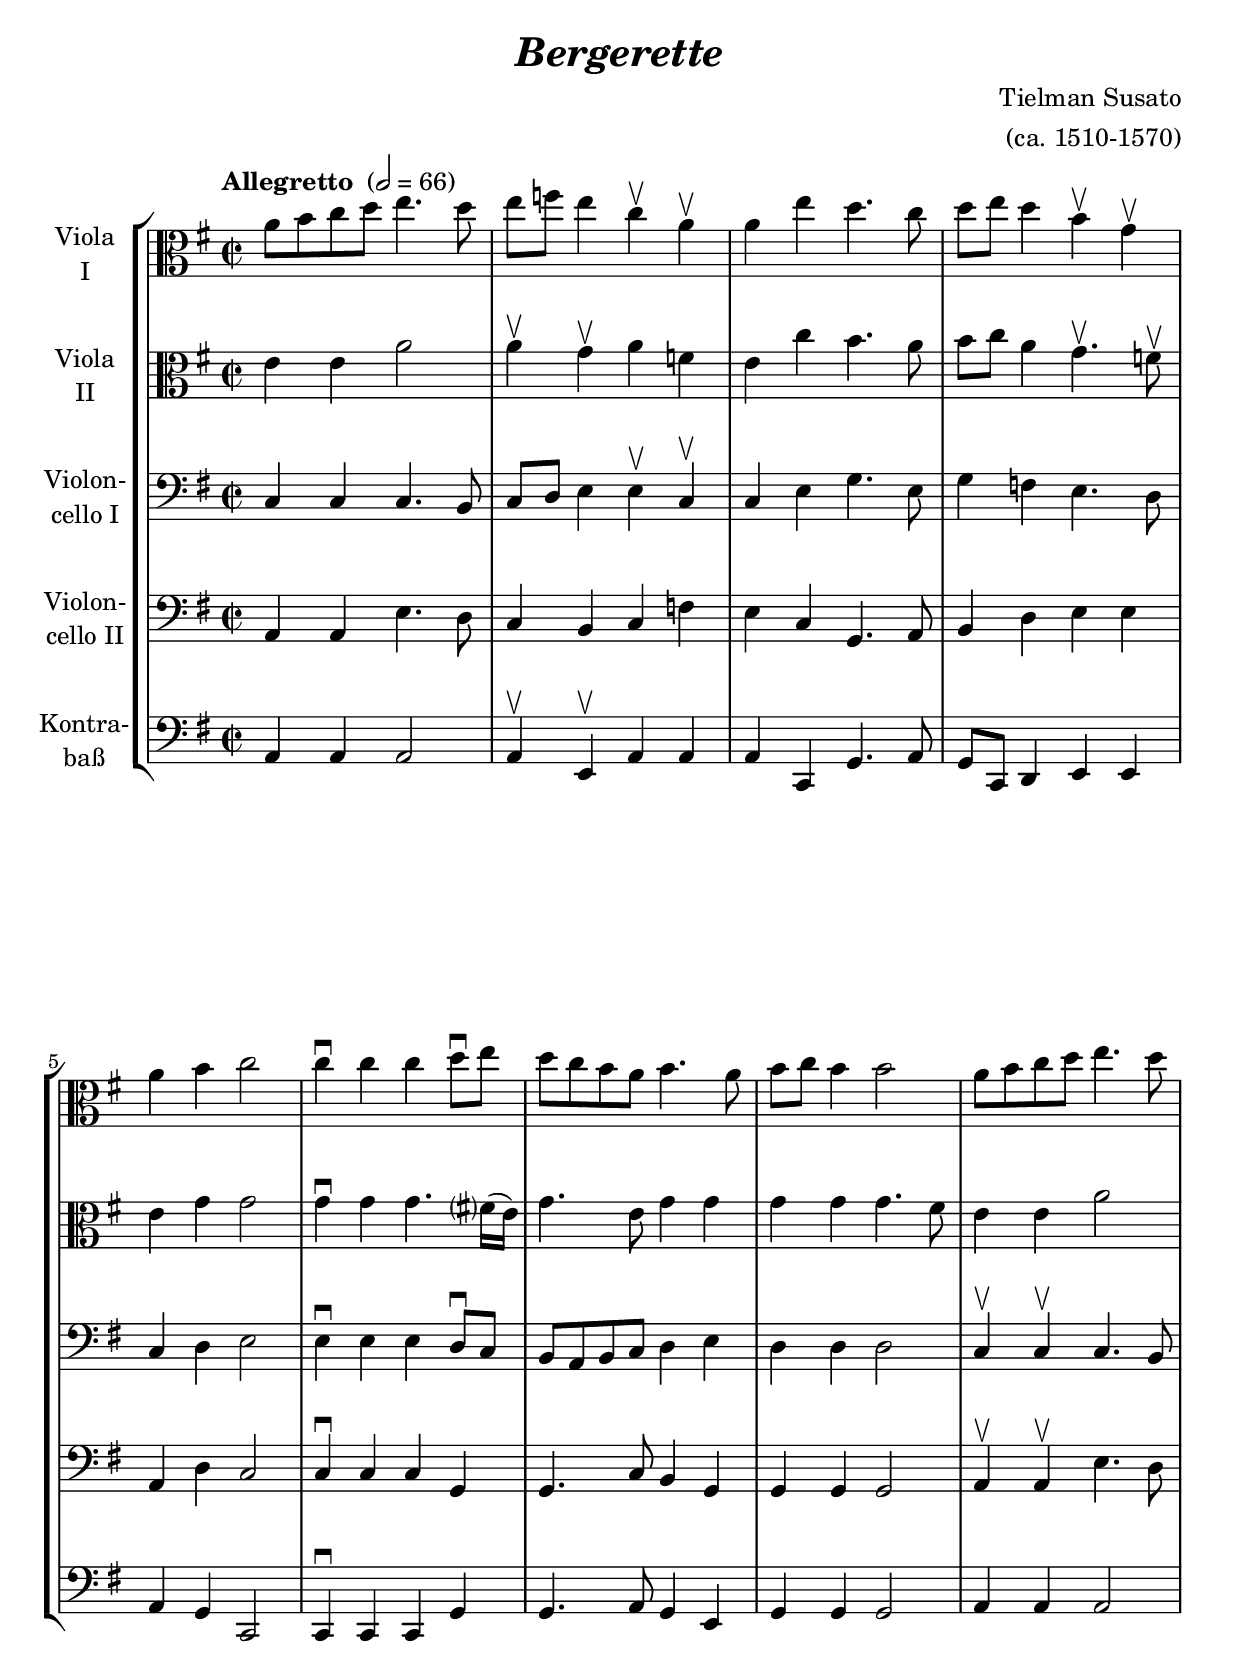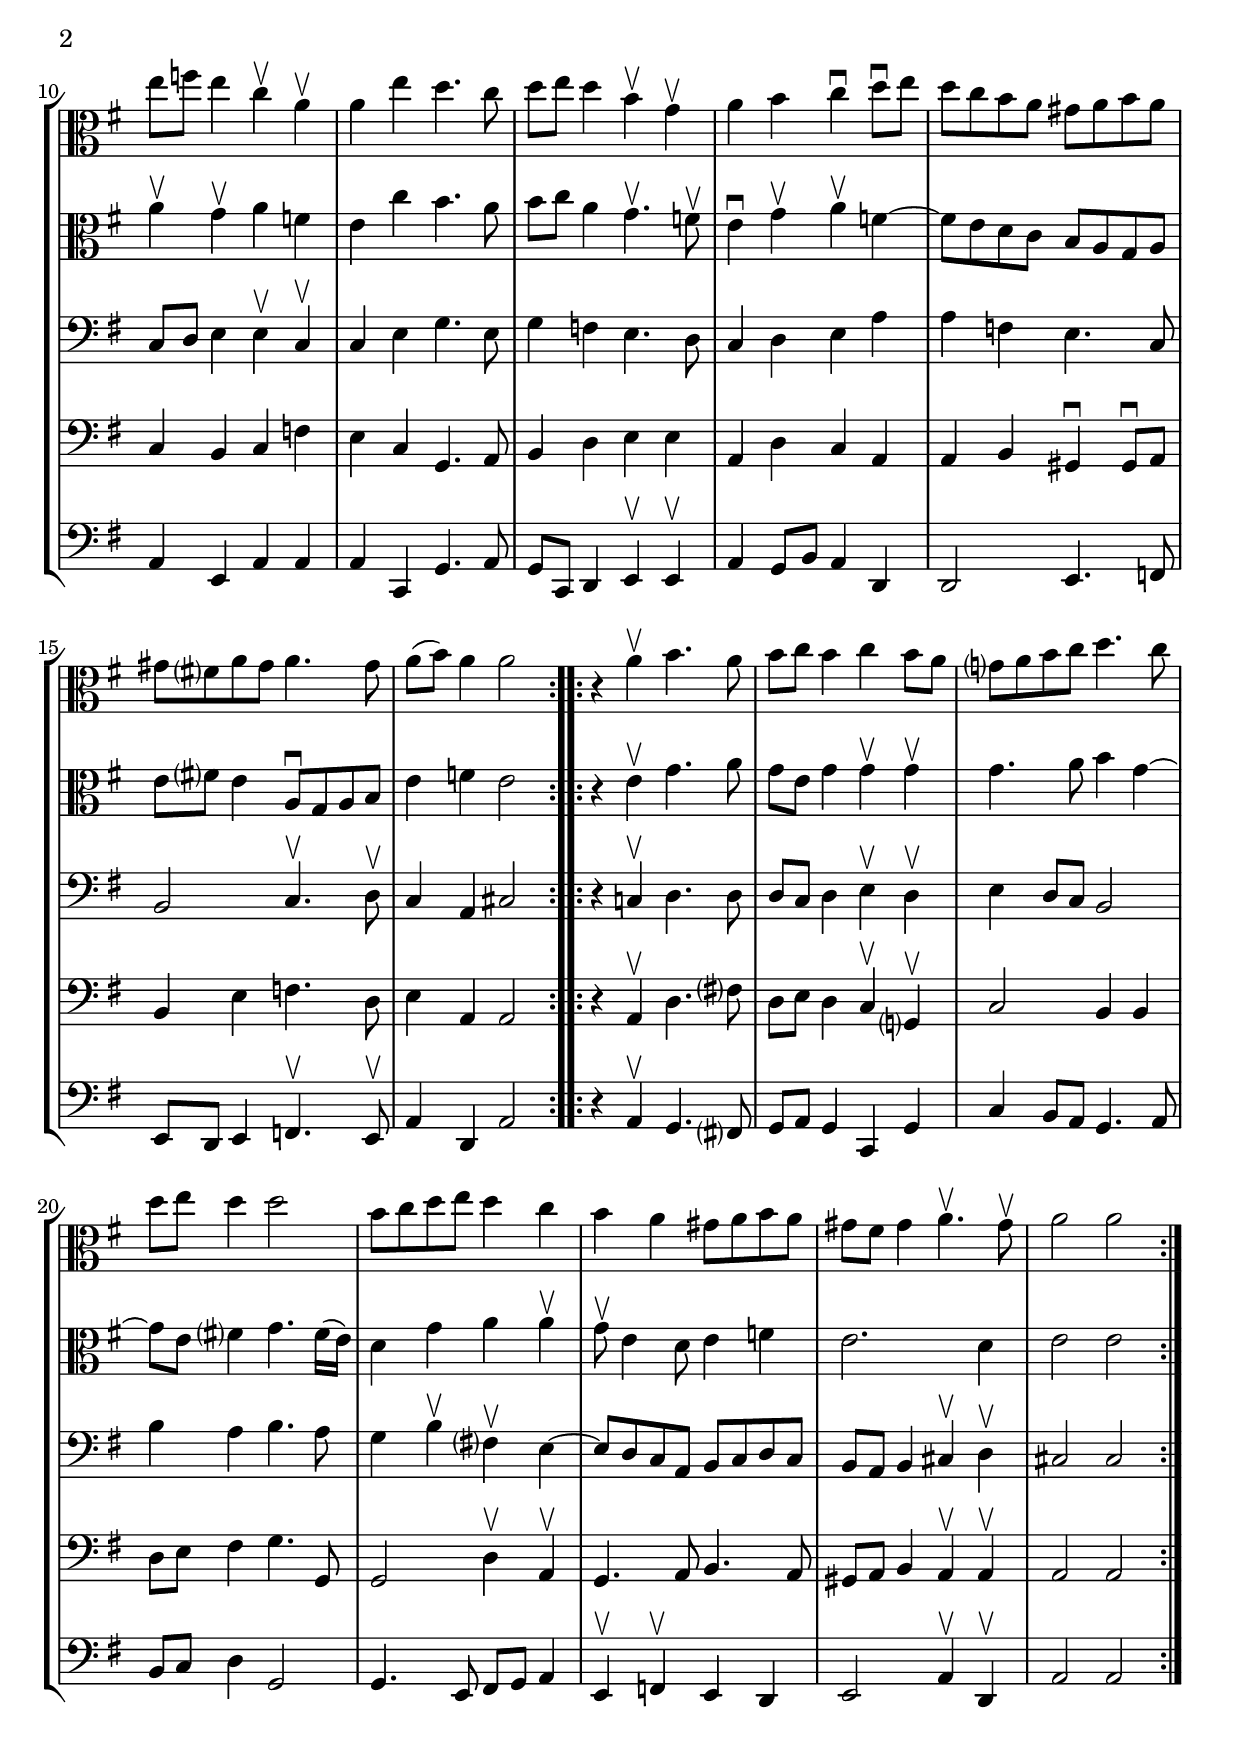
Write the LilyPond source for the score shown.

\version "2.18.2"
\include "deutsch.ly"
  
#(set-global-staff-size 22)

\header {
  title     = \markup \bold \italic "Bergerette"
  composer  = "Tielman Susato"
  arranger  = "(ca. 1510-1570)"
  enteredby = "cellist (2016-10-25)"
%  piece     = ""
}

voiceconsts = {
  \key e \minor
  \time 2/2
  \clef "bass"
  %\numericTimeSignature
  \compressFullBarRests
  % Set default beaming for all staves
%  \set Timing.beamExceptions = #'()
%  \set Timing.baseMoment     = #(ly:make-moment 1 4)
%  \set Timing.beatStructure  = #'(1 1 1)
  \tempo "Allegretto " 2=66
}

%minstr = "harpsichord"
mist = "string ensemble 1"
%minstr = "accordion"
miba = "bassoon"
%milo = "drawbar organ"
milo = "harpsichord"

va = \relative c'' {
  \voiceconsts
  \clef "alto"
  
  \repeat volta 2 {
    a8 h c d e4. d8
    e f e4 c\upbow a\upbow
    a e' d4. c8
    d e d4 h\upbow g\upbow

    a h c2
    c4\downbow c c d8\downbow e
    d c h a h4. a8
    h c h4 h2

    a8 h c d e4. d8
    e f e4 c\upbow a\upbow
    a e' d4. c8
    d e d4 h\upbow g\upbow

    a h c\downbow d8\downbow e
    d c h a gis a h a
    gis fis? a gis a4. gis8
    a( h) a4 a2
  }

  \repeat volta 2 {
    r4 a\upbow h4. a8
    h c h4 c h8 a
    g? a h c d4. c8
    d e d4 d2

    h8 c d e d4 c
    h a gis8 a h a
    gis fis gis4 a4.\upbow gis8\upbow
    a2 a
  }
}

vb = \relative c' {
  \voiceconsts
  \clef "alto"
  
  \repeat volta 2 {
    e4 e a2
    a4\upbow g\upbow a f
    e c' h4. a8
    h c a4 g4.\upbow f8\upbow

    e4 g g2
    g4\downbow g g4. fis?16( e)
    g4. e8 g4 g
    g g g4. fis8

    e4 e a2
    a4\upbow g\upbow a f
    e c' h4. a8
    h c a4 g4.\upbow f8\upbow

    e4\downbow g\upbow a\upbow f~
    f8 e d c h a g a
    e' fis? e4 a,8\downbow g a h
    e4 f e2
  }

  \repeat volta 2 {
    r4 e\upbow g4. a8
    g e g4 g\upbow g\upbow
    g4. a8 h4 g~
    g8 e fis?4 g4. fis16( e)

    d4 g a a\upbow
    g8\upbow e4 d8 e4 f
    e2. d4
    e2 e
  }
}

vc = \relative c {
  \voiceconsts

  \repeat volta 2 {
    c4 c c4. h8
    c d e4 e\upbow c\upbow
    c e g4. e8
    g4 f e4. d8

    c4 d e2
    e4\downbow e e d8\downbow c
    h a h c d4 e
    d d d2

    c4\upbow c\upbow c4. h8
    c d e4 e\upbow c\upbow
    c e g4. e8
    g4 f e4. d8

    c4 d e a
    a f e4. c8
    h2 c4.\upbow d8\upbow
    c4 a cis2
  }

  \repeat volta 2 {
    r4 c!\upbow d4. d8
    d c d4 e\upbow d\upbow
    e d8 c h2
    h'4 a h4. a8

    g4 h\upbow fis?\upbow e~
    e8 d c a h c d c
    h a h4 cis\upbow d\upbow
    cis2 cis
  }
}

vd = \relative c {
  \voiceconsts

  \repeat volta 2 {
    a4 a e'4. d8
    c4 h c f
    e c g4. a8
    h4 d e e

    a, d c2
    c4\downbow c c g
    g4. c8 h4 g
    g g g2

    a4\upbow a\upbow e'4. d8
    c4 h c f
    e c g4. a8
    h4 d e e

    a, d c a
    a h gis\downbow gis8\downbow a
    h4 e f4. d8
    e4 a, a2
  }

  \repeat volta 2 {
    r4 a\upbow d4. fis?8
    d e d4 c\upbow g?\upbow
    c2 h4 h
    d8 e fis4 g4. g,8

    g2 d'4\upbow a\upbow
    g4. a8 h4. a8
    gis a h4 a\upbow a\upbow
    a2 a
  }
}

ve = \relative c {
  \voiceconsts

  \repeat volta 2 {
    a4 a a2
    a4\upbow e\upbow a a
    a c, g'4. a8
    g c, d4 e e

    a g c,2
    c4\downbow c c g'
    g4. a8 g4 e
    g g g2

    a4 a a2
    a4 e a a
    a c, g'4. a8
    g c, d4 e\upbow e\upbow

    a g8 h a4 d,
    d2 e4. f8
    e d e4 f4.\upbow e8\upbow
    a4 d, a'2
  }

  \repeat volta 2 {
    r4 a\upbow g4. fis?8
    g a g4 c, g'
    c h8 a g4. a8
    h c d4 g,2

    g4. e8 fis g a4
    e\upbow f\upbow e d
    e2 a4\upbow d,\upbow
    a'2 a
  }
}


music = \new StaffGroup <<
      \new Staff {
	\set Staff.midiInstrument = \mist
	\set Staff.instrumentName = \markup \center-column { "Viola" "I" }
	\transpose e e { \va }
      }

      \new Staff {
	\set Staff.midiInstrument = \mist
	\set Staff.instrumentName = \markup \center-column { "Viola" "II" }
	\transpose e e { \vb }
      }

      \new Staff {
	\set Staff.midiInstrument = \mist
	\set Staff.instrumentName = \markup \center-column { "Violon-" "cello I" }
	\transpose e e { \vc }
      }

      \new Staff {
	\set Staff.midiInstrument = \miba
	\set Staff.instrumentName = \markup \center-column { "Violon-" "cello II" }
	\transpose e e { \vd }
      }

      \new Staff {
	\set Staff.midiInstrument = \miba
	\set Staff.instrumentName = \markup \center-column { "Kontra-" "baß" }
	\transpose e e { \ve }
      }
>>

\book {
  \score {
    \music
    \layout {}
  }

  \score {
    \unfoldRepeats \music

    \midi {
      \context {
        \Score
      }
    }
  }
}
